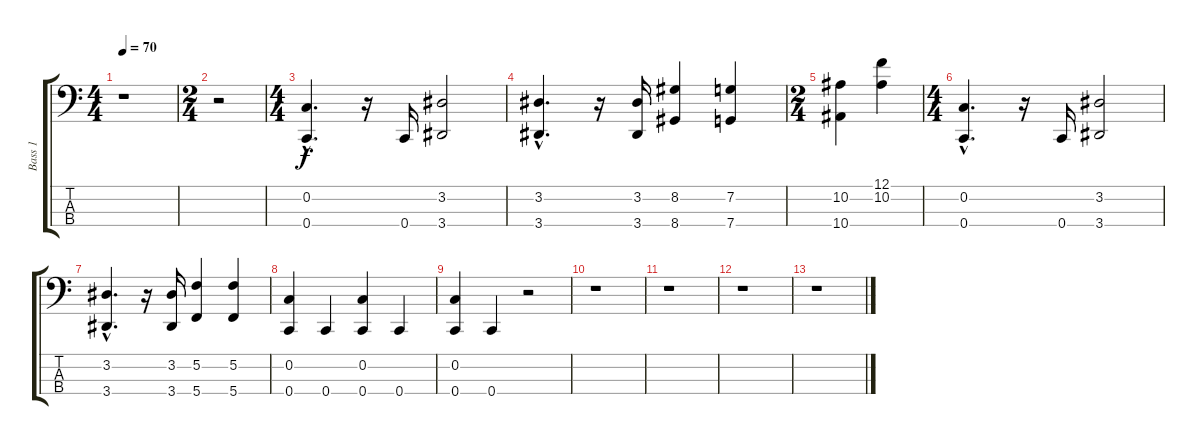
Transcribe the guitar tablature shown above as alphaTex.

\track ("Bass 1" "Bass 1") {instrument electricbassfinger}
\staff {score tabs}
\tuning (F2 C2 G1 C1) {hide}
\ts (4 4)
\tempo 70
\clef f4
\ks c
r.1{dy f} |
\ts (2 4)
r.2 |
\ts (4 4)
(0.2{hac} 0.4{hac}).4{d} r.16 0.4.16 (3.2 3.4).2 |
(3.2{hac} 3.4{hac}).4{d} r.16 (3.2 3.4).16 (8.2 8.4).4 (7.2 7.4).4 |
\ts (2 4)
(10.2 10.4).4 (12.1 10.2).4 |
\ts (4 4)
(0.2{hac} 0.4{hac}).4{d} r.16 0.4.16 (3.2 3.4).2 |
(3.2{hac} 3.4{hac}).4{d} r.16 (3.2 3.4).16 (5.2 5.4).4 (5.2 5.4).4 |
(0.2 0.4).4 0.4.4 (0.2 0.4).4 0.4.4 |
(0.2 0.4).4 0.4.4 r.2 |
r.1 |
r.1 |
r.1 |
r.1
